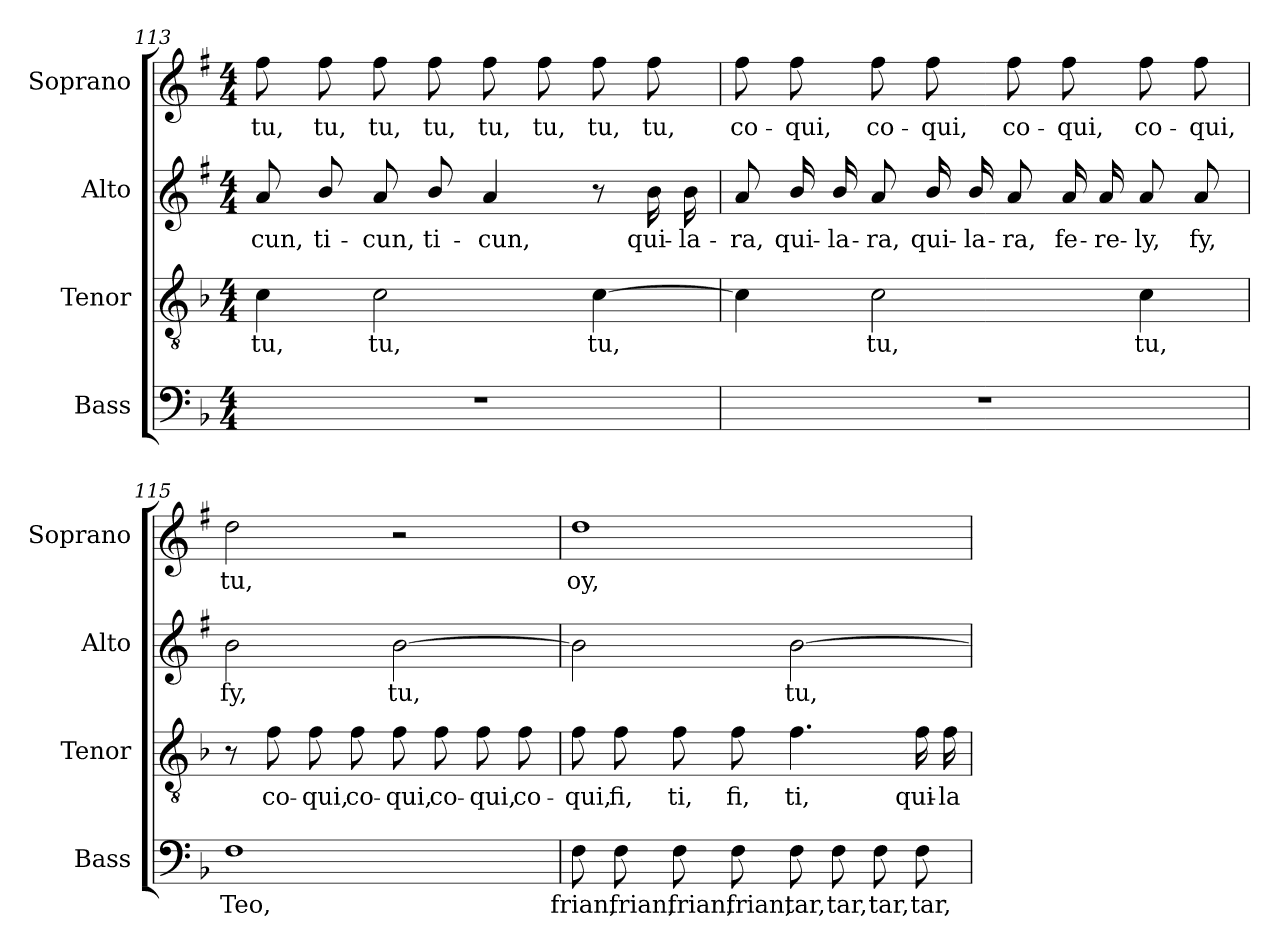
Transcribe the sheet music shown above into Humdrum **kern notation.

**kern	**text	**kern	**text	**kern	**text	**kern	**text
*part4	*part4	*part3	*part3	*part2	*part2	*part1	*part1
*staff4	*staff4	*staff3	*staff3	*staff2	*staff2	*staff1	*staff1
*I"Bass	*	*I"Tenor	*	*I"Alto	*	*I"Soprano	*
*I'Bass	*	*I'Tenor	*	*I'Alto	*	*I'Soprano	*
!!LO:LB:g=z
*clefF4	*	*clefGv2	*	*clefG2	*	*clefG2	*
*	*	*	*	*ITrd1c2	*	*ITrd1c2	*
*k[b-]	*	*k[b-]	*	*k[b-]	*	*k[b-]	*
*d:	*	*d:	*	*d:	*	*d:	*
*M4/4	*	*M4/4	*	*M4/4	*	*M4/4	*
=113	=113	=113	=113	=113	=113	=113	=113
!	!	!	!LO:LY:b:color=#000000	!	!	!	!
!	!	!	!	!	!LO:LY:b:color=#000000	!	!
!	!	!	!	!	!	!	!LO:LY:b:color=#000000
1r	.	4ci\	tu,	8gi/	-cun,	8eei\	tu,
!	!	!	!	!	!LO:LY:b:color=#000000	!	!
!	!	!	!	!	!	!	!LO:LY:b:color=#000000
.	.	.	.	8ai/	ti-	8eei\	tu,
!	!	!	!LO:LY:b:color=#000000	!	!	!	!
!	!	!	!	!	!LO:LY:b:color=#000000	!	!
!	!	!	!	!	!	!	!LO:LY:b:color=#000000
.	.	2ci\	tu,	8gi/	-cun,	8eei\	tu,
!	!	!	!	!	!LO:LY:b:color=#000000	!	!
!	!	!	!	!	!	!	!LO:LY:b:color=#000000
.	.	.	.	8ai/	ti-	8eei\	tu,
!	!	!	!	!	!LO:LY:b:color=#000000	!	!
!	!	!	!	!	!	!	!LO:LY:b:color=#000000
.	.	.	.	4gi/	-cun,	8eei\	tu,
!	!	!	!	!	!	!	!LO:LY:b:color=#000000
.	.	.	.	.	.	8eei\	tu,
!	!	!	!LO:LY:b:color=#000000	!	!	!	!
!	!	!	!	!	!	!	!LO:LY:b:color=#000000
.	.	[4ci\	tu,	8r	.	8eei\	tu,
!	!	!	!	!	!LO:LY:b:color=#000000	!	!
!	!	!	!	!	!	!	!LO:LY:b:color=#000000
.	.	.	.	16ai\	qui-	8eei\	tu,
!	!	!	!	!	!LO:LY:b:color=#000000	!	!
.	.	.	.	16ai\	-la-	.	.
=114	=114	=114	=114	=114	=114	=114	=114
!	!	!	!	!	!LO:LY:b:color=#000000	!	!
!	!	!	!	!	!	!	!LO:LY:b:color=#000000
1r	.	4ci\]	.	8gi/	-ra,	8eei\	co-
!	!	!	!	!	!LO:LY:b:color=#000000	!	!
!	!	!	!	!	!	!	!LO:LY:b:color=#000000
.	.	.	.	16ai/	qui-	8eei\	-qui,
!	!	!	!	!	!LO:LY:b:color=#000000	!	!
.	.	.	.	16ai/	-la-	.	.
!	!	!	!LO:LY:b:color=#000000	!	!	!	!
!	!	!	!	!	!LO:LY:b:color=#000000	!	!
!	!	!	!	!	!	!	!LO:LY:b:color=#000000
.	.	2ci\	tu,	8gi/	-ra,	8eei\	co-
!	!	!	!	!	!LO:LY:b:color=#000000	!	!
!	!	!	!	!	!	!	!LO:LY:b:color=#000000
.	.	.	.	16ai/	qui-	8eei\	-qui,
!	!	!	!	!	!LO:LY:b:color=#000000	!	!
.	.	.	.	16ai/	-la-	.	.
!	!	!	!	!	!LO:LY:b:color=#000000	!	!
!	!	!	!	!	!	!	!LO:LY:b:color=#000000
.	.	.	.	8gi/	-ra,	8eei\	co-
!	!	!	!	!	!LO:LY:b:color=#000000	!	!
!	!	!	!	!	!	!	!LO:LY:b:color=#000000
.	.	.	.	16gi/	fe-	8eei\	-qui,
!	!	!	!	!	!LO:LY:b:color=#000000	!	!
.	.	.	.	16gi/	-re-	.	.
!	!	!	!LO:LY:b:color=#000000	!	!	!	!
!	!	!	!	!	!LO:LY:b:color=#000000	!	!
!	!	!	!	!	!	!	!LO:LY:b:color=#000000
.	.	4ci\	tu,	8gi/	-ly,	8eei\	co-
!	!	!	!	!	!LO:LY:b:color=#000000	!	!
!	!	!	!	!	!	!	!LO:LY:b:color=#000000
.	.	.	.	8gi/	fy,	8eei\	-qui,
!!LO:PB:g=z
=115	=115	=115	=115	=115	=115	=115	=115
!	!LO:LY:b:color=#000000	!	!	!	!	!	!
!	!	!	!	!	!LO:LY:b:color=#000000	!	!
!	!	!	!	!	!	!	!LO:LY:b:color=#000000
1Fi	Teo,	8r	.	2ai\	fy,	2cci\	tu,
!	!	!	!LO:LY:b:color=#000000	!	!	!	!
.	.	8fi\	co-	.	.	.	.
!	!	!	!LO:LY:b:color=#000000	!	!	!	!
.	.	8fi\	-qui,	.	.	.	.
!	!	!	!LO:LY:b:color=#000000	!	!	!	!
.	.	8fi\	co-	.	.	.	.
!	!	!	!LO:LY:b:color=#000000	!	!	!	!
!	!	!	!	!	!LO:LY:b:color=#000000	!	!
.	.	8fi\	-qui,	[2ai\	tu,	2r	.
!	!	!	!LO:LY:b:color=#000000	!	!	!	!
.	.	8fi\	co-	.	.	.	.
!	!	!	!LO:LY:b:color=#000000	!	!	!	!
.	.	8fi\	-qui,	.	.	.	.
!	!	!	!LO:LY:b:color=#000000	!	!	!	!
.	.	8fi\	co-	.	.	.	.
=116	=116	=116	=116	=116	=116	=116	=116
!	!LO:LY:b:color=#000000	!	!	!	!	!	!
!	!	!	!LO:LY:b:color=#000000	!	!	!	!
!	!	!	!	!	!	!	!LO:LY:b:color=#000000
8Fi\	frian,	8fi\	-qui,	2ai\]	.	1cci	oy,
!	!LO:LY:b:color=#000000	!	!	!	!	!	!
!	!	!	!LO:LY:b:color=#000000	!	!	!	!
8Fi\	frian,	8fi\	fi,	.	.	.	.
!	!LO:LY:b:color=#000000	!	!	!	!	!	!
!	!	!	!LO:LY:b:color=#000000	!	!	!	!
8Fi\	frian,	8fi\	ti,	.	.	.	.
!	!LO:LY:b:color=#000000	!	!	!	!	!	!
!	!	!	!LO:LY:b:color=#000000	!	!	!	!
8Fi\	frian,	8fi\	fi,	.	.	.	.
!	!LO:LY:b:color=#000000	!	!	!	!	!	!
!	!	!	!LO:LY:b:color=#000000	!	!	!	!
!	!	!	!	!	!LO:LY:b:color=#000000	!	!
8Fi\	tar,	4.fi\	ti,	[2ai\	tu,	.	.
!	!LO:LY:b:color=#000000	!	!	!	!	!	!
8Fi\	tar,	.	.	.	.	.	.
!	!LO:LY:b:color=#000000	!	!	!	!	!	!
8Fi\	tar,	.	.	.	.	.	.
!	!LO:LY:b:color=#000000	!	!	!	!	!	!
!	!	!	!LO:LY:b:color=#000000	!	!	!	!
8Fi\	tar,	16fi\	qui-	.	.	.	.
!	!	!	!LO:LY:b:color=#000000	!	!	!	!
.	.	16fi\	-la-	.	.	.	.
=	=	=	=	=	=	=	=
*-	*-	*-	*-	*-	*-	*-	*-
